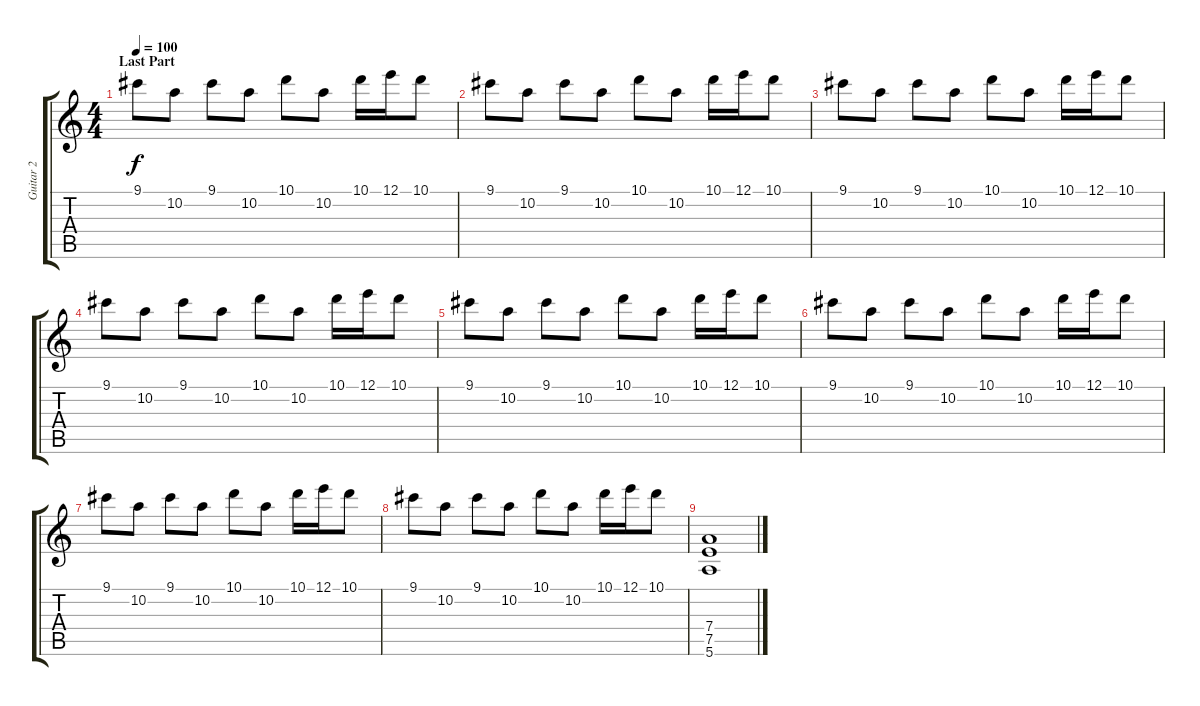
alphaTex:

\track ("Guitar 2" "Guitar 2") {instrument overdrivenguitar}
\staff {score tabs}
\tuning (E4 B3 G3 D3 A2 E2) {hide}
\ts (4 4)
\section ("" "Last Part")
\tempo 100
\clef g2
\ks c
9.1.8{dy f} 10.2.8 9.1.8 10.2.8 10.1.8 10.2.8 10.1.16 12.1.16 10.1.8 |
9.1.8 10.2.8 9.1.8 10.2.8 10.1.8 10.2.8 10.1.16 12.1.16 10.1.8 |
9.1.8 10.2.8 9.1.8 10.2.8 10.1.8 10.2.8 10.1.16 12.1.16 10.1.8 |
9.1.8 10.2.8 9.1.8 10.2.8 10.1.8 10.2.8 10.1.16 12.1.16 10.1.8 |
9.1.8 10.2.8 9.1.8 10.2.8 10.1.8 10.2.8 10.1.16 12.1.16 10.1.8 |
9.1.8 10.2.8 9.1.8 10.2.8 10.1.8 10.2.8 10.1.16 12.1.16 10.1.8 |
9.1.8 10.2.8 9.1.8 10.2.8 10.1.8 10.2.8 10.1.16 12.1.16 10.1.8 |
9.1.8 10.2.8 9.1.8 10.2.8 10.1.8 10.2.8 10.1.16 12.1.16 10.1.8 |
(7.4 7.5 5.6).1
